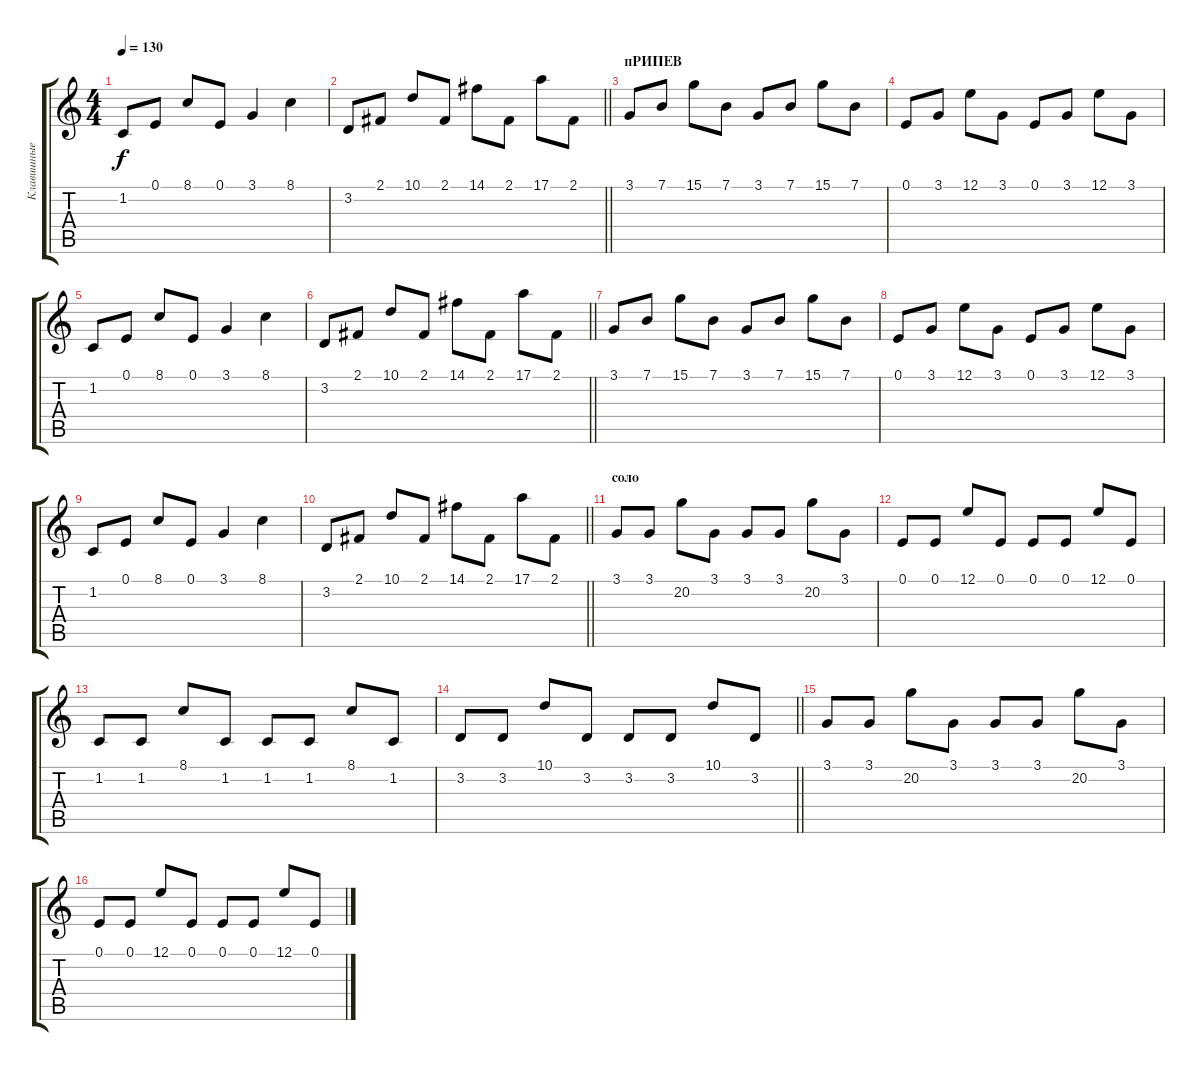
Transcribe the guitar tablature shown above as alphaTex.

\track ("Клавишные" "Клавишные") {instrument acousticgrandpiano}
\staff {score tabs}
\tuning (E4 B3 G3 D3 A2 E2) {hide}
\ts (4 4)
\tempo 130
\clef g2
\ks c
1.2.8{dy f} 0.1.8 8.1.8 0.1.8 3.1.4 8.1.4 |
\barLineRight lightlight
3.2.8 2.1.8 10.1.8 2.1.8 14.1.8 2.1.8 17.1.8 2.1.8 |
\section ("" "пРИПЕВ")
3.1.8 7.1.8 15.1.8 7.1.8 3.1.8 7.1.8 15.1.8 7.1.8 |
0.1.8 3.1.8 12.1.8 3.1.8 0.1.8 3.1.8 12.1.8 3.1.8 |
1.2.8 0.1.8 8.1.8 0.1.8 3.1.4 8.1.4 |
\barLineRight lightlight
3.2.8 2.1.8 10.1.8 2.1.8 14.1.8 2.1.8 17.1.8 2.1.8 |
3.1.8 7.1.8 15.1.8 7.1.8 3.1.8 7.1.8 15.1.8 7.1.8 |
0.1.8 3.1.8 12.1.8 3.1.8 0.1.8 3.1.8 12.1.8 3.1.8 |
1.2.8 0.1.8 8.1.8 0.1.8 3.1.4 8.1.4 |
\barLineRight lightlight
3.2.8 2.1.8 10.1.8 2.1.8 14.1.8 2.1.8 17.1.8 2.1.8 |
\section ("" "соло")
3.1.8 3.1.8 20.2.8 3.1.8 3.1.8 3.1.8 20.2.8 3.1.8 |
0.1.8 0.1.8 12.1.8 0.1.8 0.1.8 0.1.8 12.1.8 0.1.8 |
1.2.8 1.2.8 8.1.8 1.2.8 1.2.8 1.2.8 8.1.8 1.2.8 |
\barLineRight lightlight
3.2.8 3.2.8 10.1.8 3.2.8 3.2.8 3.2.8 10.1.8 3.2.8 |
3.1.8 3.1.8 20.2.8 3.1.8 3.1.8 3.1.8 20.2.8 3.1.8 |
0.1.8 0.1.8 12.1.8 0.1.8 0.1.8 0.1.8 12.1.8 0.1.8
